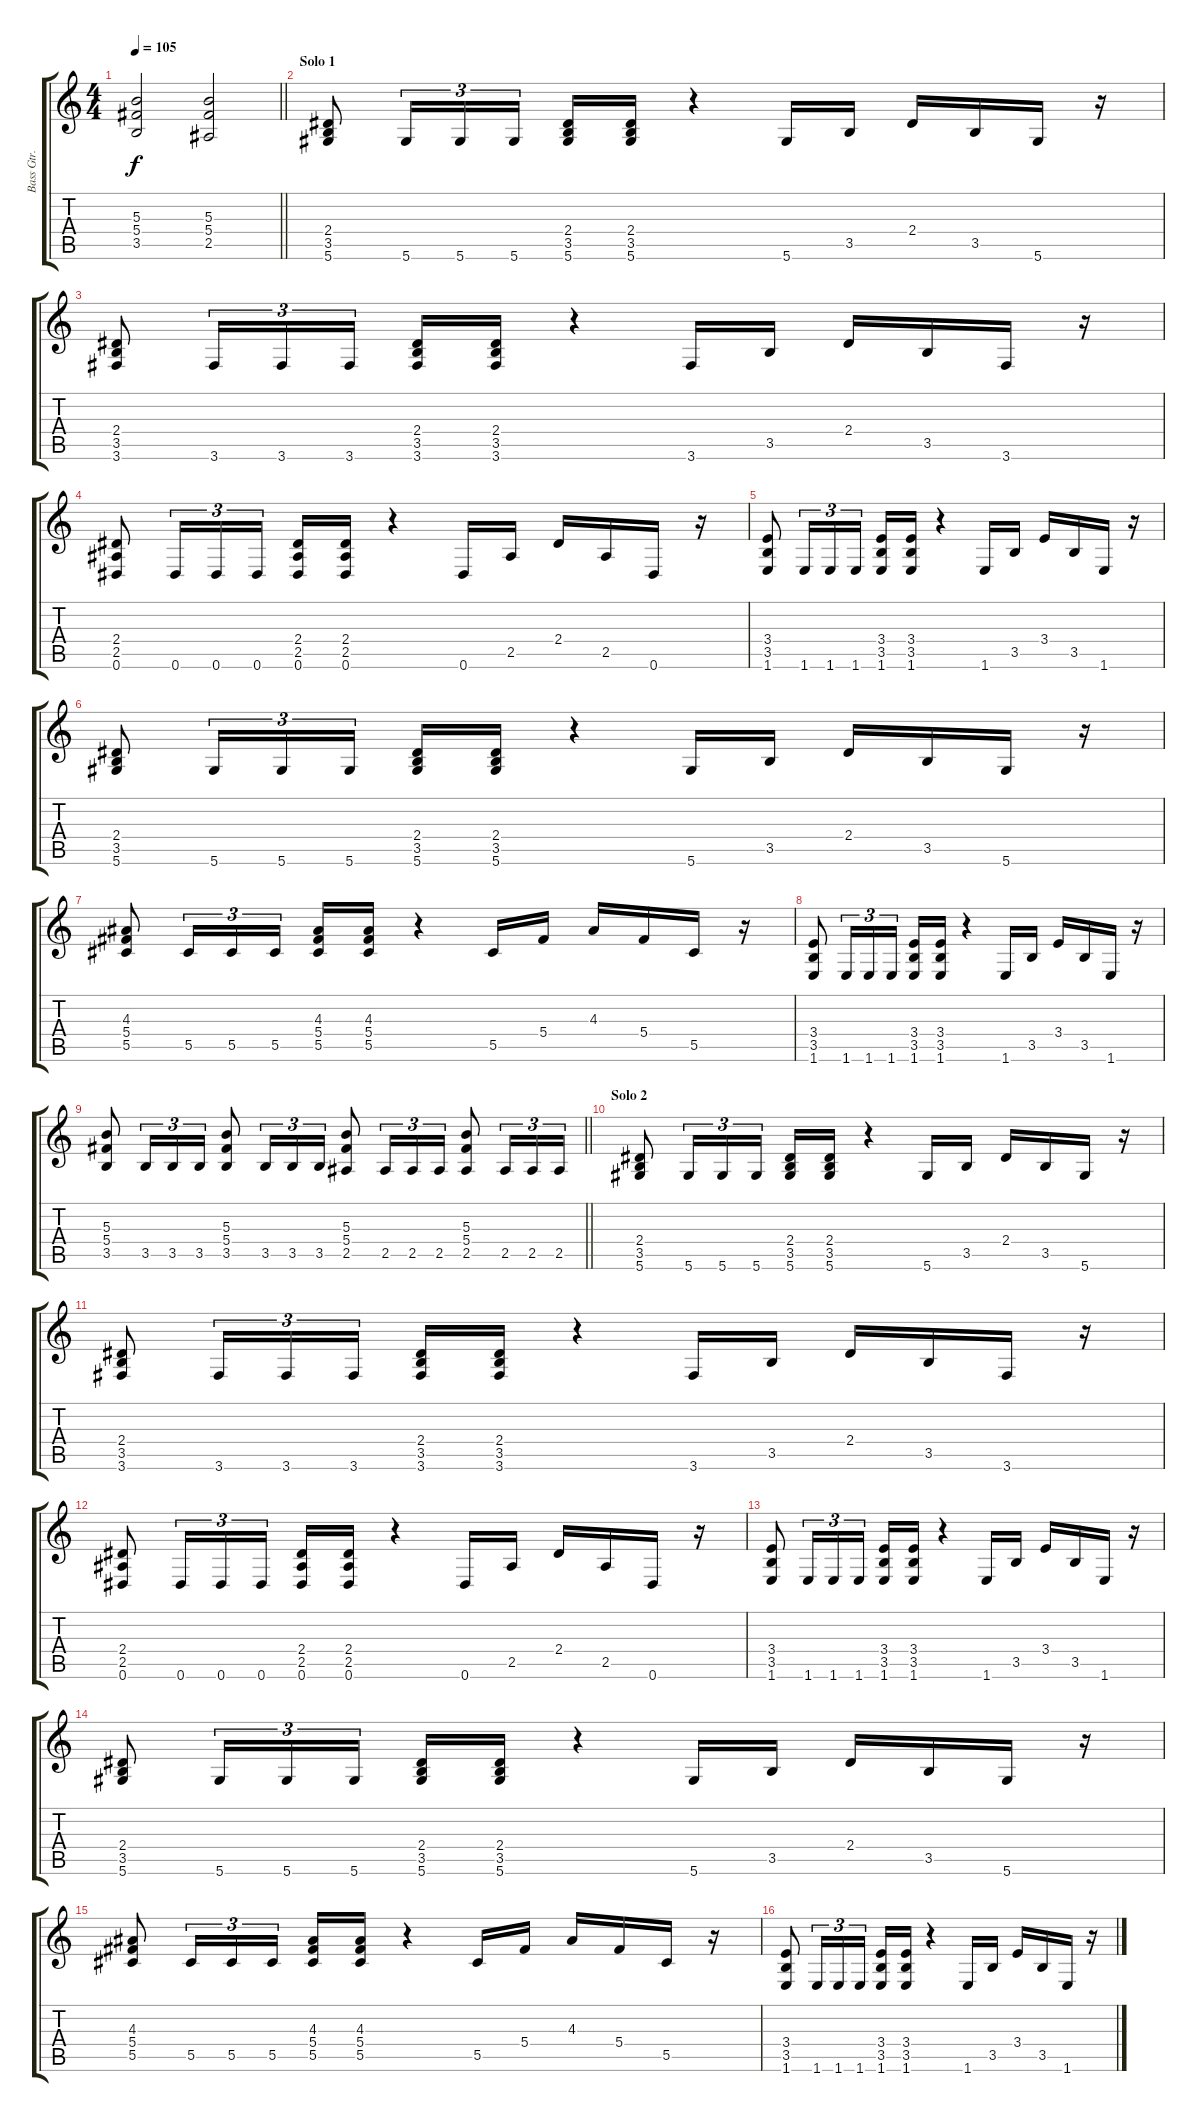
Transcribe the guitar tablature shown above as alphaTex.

\track ("Bass Gtr." "Bass Gtr.") {instrument electricbassfinger}
\staff {score tabs}
\tuning (Eb4 Bb3 Gb3 Db3 Ab2 Eb2) {hide}
\ts (4 4)
\tempo 105
\clef g2
\barLineRight lightlight
\ks c
(5.3 5.4 3.5).2{dy f} (5.3 5.4 2.5).2 |
\section ("" "Solo 1")
(2.4 3.5 5.6).8 5.6.16{tu (3 2)} 5.6.16{tu (3 2)} 5.6.16{tu (3 2)} (2.4 3.5 5.6).16 (2.4 3.5 5.6).16 r.4 5.6.16 3.5.16 2.4.16 3.5.16 5.6.16 r.16 |
(2.4 3.5 3.6).8 3.6.16{tu (3 2)} 3.6.16{tu (3 2)} 3.6.16{tu (3 2)} (2.4 3.5 3.6).16 (2.4 3.5 3.6).16 r.4 3.6.16 3.5.16 2.4.16 3.5.16 3.6.16 r.16 |
(2.4 2.5 0.6).8 0.6.16{tu (3 2)} 0.6.16{tu (3 2)} 0.6.16{tu (3 2)} (2.4 2.5 0.6).16 (2.4 2.5 0.6).16 r.4 0.6.16 2.5.16 2.4.16 2.5.16 0.6.16 r.16 |
(3.4 3.5 1.6).8 1.6.16{tu (3 2)} 1.6.16{tu (3 2)} 1.6.16{tu (3 2)} (3.4 3.5 1.6).16 (3.4 3.5 1.6).16 r.4 1.6.16 3.5.16 3.4.16 3.5.16 1.6.16 r.16 |
(2.4 3.5 5.6).8 5.6.16{tu (3 2)} 5.6.16{tu (3 2)} 5.6.16{tu (3 2)} (2.4 3.5 5.6).16 (2.4 3.5 5.6).16 r.4 5.6.16 3.5.16 2.4.16 3.5.16 5.6.16 r.16 |
(4.3 5.4 5.5).8 5.5.16{tu (3 2)} 5.5.16{tu (3 2)} 5.5.16{tu (3 2)} (4.3 5.4 5.5).16 (4.3 5.4 5.5).16 r.4 5.5.16 5.4.16 4.3.16 5.4.16 5.5.16 r.16 |
(3.4 3.5 1.6).8 1.6.16{tu (3 2)} 1.6.16{tu (3 2)} 1.6.16{tu (3 2)} (3.4 3.5 1.6).16 (3.4 3.5 1.6).16 r.4 1.6.16 3.5.16 3.4.16 3.5.16 1.6.16 r.16 |
\barLineRight lightlight
(5.3 5.4 3.5).8 3.5.16{tu (3 2)} 3.5.16{tu (3 2)} 3.5.16{tu (3 2)} (5.3 5.4 3.5).8 3.5.16{tu (3 2)} 3.5.16{tu (3 2)} 3.5.16{tu (3 2)} (5.3 5.4 2.5).8 2.5.16{tu (3 2)} 2.5.16{tu (3 2)} 2.5.16{tu (3 2)} (5.3 5.4 2.5).8 2.5.16{tu (3 2)} 2.5.16{tu (3 2)} 2.5.16{tu (3 2)} |
\section ("" "Solo 2")
(2.4 3.5 5.6).8 5.6.16{tu (3 2)} 5.6.16{tu (3 2)} 5.6.16{tu (3 2)} (2.4 3.5 5.6).16 (2.4 3.5 5.6).16 r.4 5.6.16 3.5.16 2.4.16 3.5.16 5.6.16 r.16 |
(2.4 3.5 3.6).8 3.6.16{tu (3 2)} 3.6.16{tu (3 2)} 3.6.16{tu (3 2)} (2.4 3.5 3.6).16 (2.4 3.5 3.6).16 r.4 3.6.16 3.5.16 2.4.16 3.5.16 3.6.16 r.16 |
(2.4 2.5 0.6).8 0.6.16{tu (3 2)} 0.6.16{tu (3 2)} 0.6.16{tu (3 2)} (2.4 2.5 0.6).16 (2.4 2.5 0.6).16 r.4 0.6.16 2.5.16 2.4.16 2.5.16 0.6.16 r.16 |
(3.4 3.5 1.6).8 1.6.16{tu (3 2)} 1.6.16{tu (3 2)} 1.6.16{tu (3 2)} (3.4 3.5 1.6).16 (3.4 3.5 1.6).16 r.4 1.6.16 3.5.16 3.4.16 3.5.16 1.6.16 r.16 |
(2.4 3.5 5.6).8 5.6.16{tu (3 2)} 5.6.16{tu (3 2)} 5.6.16{tu (3 2)} (2.4 3.5 5.6).16 (2.4 3.5 5.6).16 r.4 5.6.16 3.5.16 2.4.16 3.5.16 5.6.16 r.16 |
(4.3 5.4 5.5).8 5.5.16{tu (3 2)} 5.5.16{tu (3 2)} 5.5.16{tu (3 2)} (4.3 5.4 5.5).16 (4.3 5.4 5.5).16 r.4 5.5.16 5.4.16 4.3.16 5.4.16 5.5.16 r.16 |
(3.4 3.5 1.6).8 1.6.16{tu (3 2)} 1.6.16{tu (3 2)} 1.6.16{tu (3 2)} (3.4 3.5 1.6).16 (3.4 3.5 1.6).16 r.4 1.6.16 3.5.16 3.4.16 3.5.16 1.6.16 r.16
